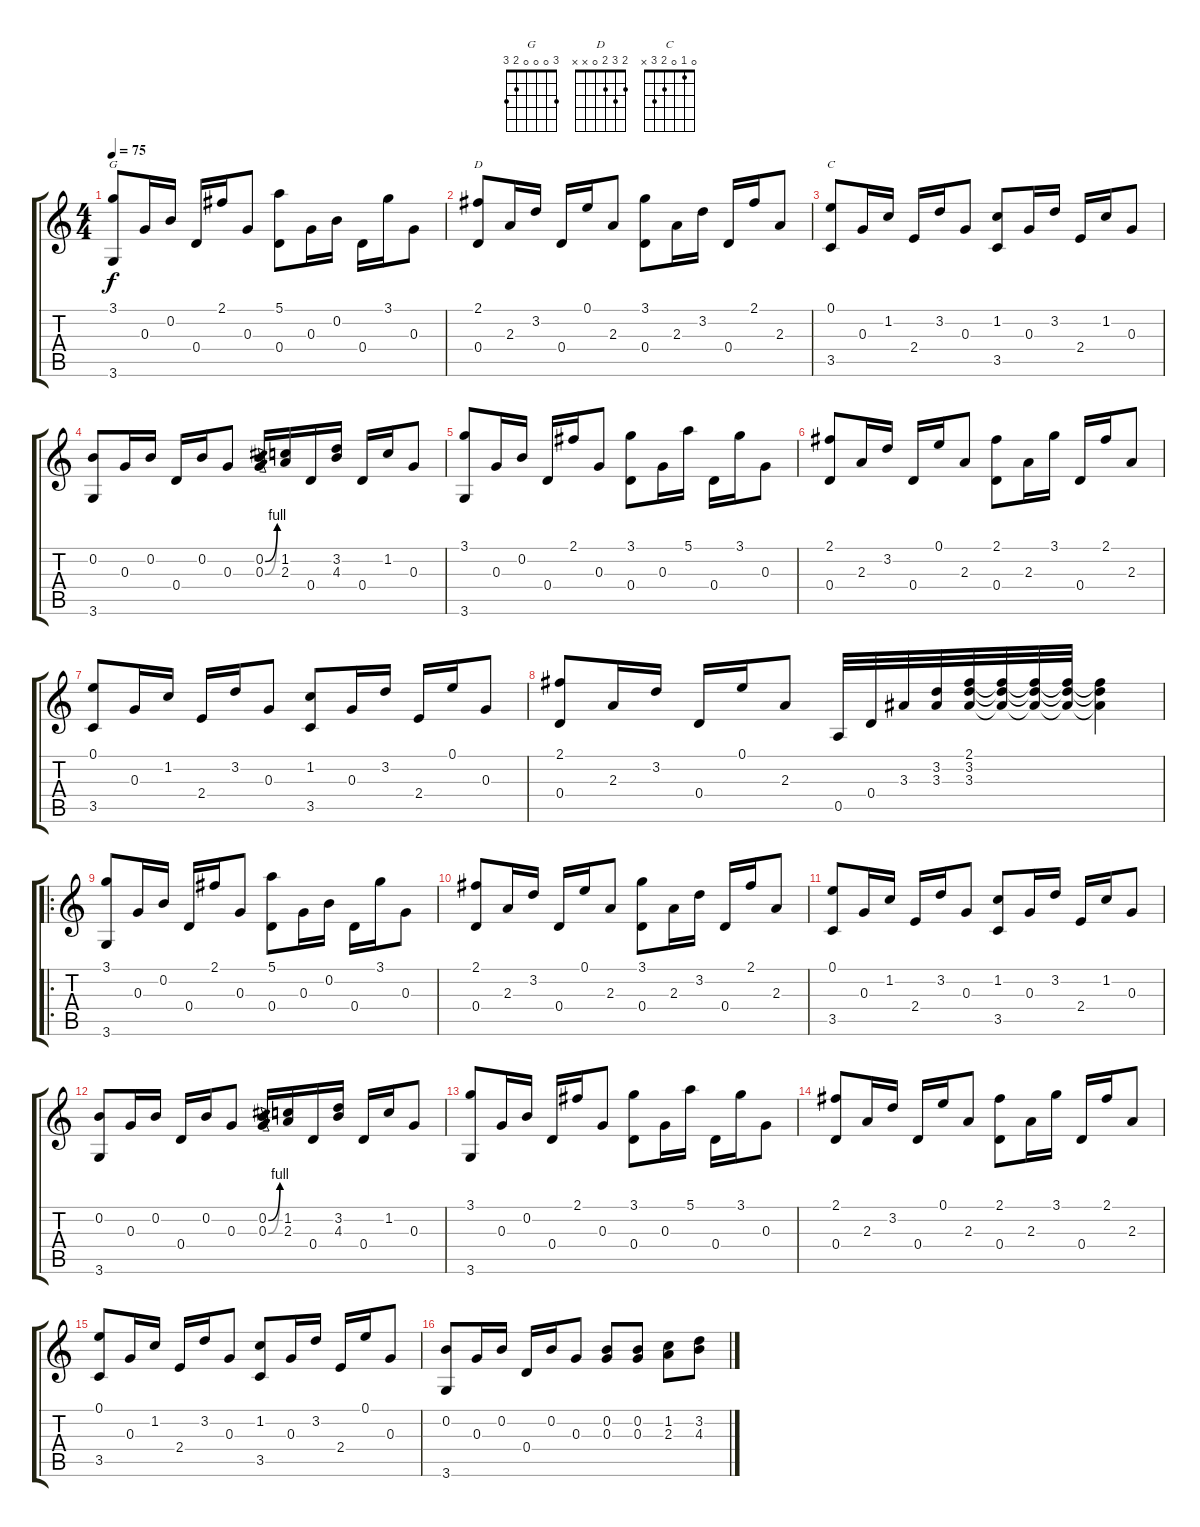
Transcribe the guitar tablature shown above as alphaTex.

\track "" {instrument electricguitarmuted}
\staff {score tabs}
\tuning (E4 B3 G3 D3 A2 E2) {hide}
\chord ("G" 3 0 0 0 2 3)
\chord ("D" 2 3 2 0 x x)
\chord ("C" 0 1 0 2 3 x)
\ts (4 4)
\tempo 75
\clef g2
\ks c
(3.1 3.6).8{ch "G" dy f instrument electricguitarmuted} 0.3.16 0.2.16 0.4.16 2.1.16 0.3.8 (5.1 0.4).8 0.3.16 0.2.16 0.4.16 3.1.16 0.3.8 |
(2.1 0.4).8{ch "D"} 2.3.16 3.2.16 0.4.16 0.1.16 2.3.8 (3.1 0.4).8 2.3.16 3.2.16 0.4.16 2.1.16 2.3.8 |
(0.1 3.5).8{ch "C"} 0.3.16 1.2.16 2.4.16 3.2.16 0.3.8 (1.2 3.5).8 0.3.16 3.2.16 2.4.16 1.2.16 0.3.8 |
(0.2 3.6).8 0.3.16 0.2.16 0.4.16 0.2.16 0.3.8 (0.2{be (bend 0 0 60 4)} 0.3{be (bend 0 0 60 4)}).16 (1.2 2.3).16 0.4.16 (3.2 4.3).16 0.4.16 1.2.16 0.3.8 |
(3.1 3.6).8 0.3.16 0.2.16 0.4.16 2.1.16 0.3.8 (3.1 0.4).8 0.3.16 5.1.16 0.4.16 3.1.16 0.3.8 |
(2.1 0.4).8 2.3.16 3.2.16 0.4.16 0.1.16 2.3.8 (2.1 0.4).8 2.3.16 3.1.16 0.4.16 2.1.16 2.3.8 |
(0.1 3.5).8 0.3.16 1.2.16 2.4.16 3.2.16 0.3.8 (1.2 3.5).8 0.3.16 3.2.16 2.4.16 0.1.16 0.3.8 |
(2.1 0.4).8 2.3.16 3.2.16 0.4.16 0.1.16 2.3.8 0.5.32 0.4.32 3.3.32 (3.2 3.3).32 (2.1 3.2 3.3).32 (2.1{t} 3.2{t} 3.3{t}).32 (2.1{t} 3.2{t} 3.3{t}).32 (2.1{t} 3.2{t} 3.3{t}).32 (2.1{t} 3.2{t} 3.3{t}).4 |
\ro
(3.1 3.6).8 0.3.16 0.2.16 0.4.16 2.1.16 0.3.8 (5.1 0.4).8 0.3.16 0.2.16 0.4.16 3.1.16 0.3.8 |
(2.1 0.4).8 2.3.16 3.2.16 0.4.16 0.1.16 2.3.8 (3.1 0.4).8 2.3.16 3.2.16 0.4.16 2.1.16 2.3.8 |
(0.1 3.5).8 0.3.16 1.2.16 2.4.16 3.2.16 0.3.8 (1.2 3.5).8 0.3.16 3.2.16 2.4.16 1.2.16 0.3.8 |
(0.2 3.6).8 0.3.16 0.2.16 0.4.16 0.2.16 0.3.8 (0.2{be (bend 0 0 60 4)} 0.3{be (bend 0 0 60 4)}).16 (1.2 2.3).16 0.4.16 (3.2 4.3).16 0.4.16 1.2.16 0.3.8 |
(3.1 3.6).8 0.3.16 0.2.16 0.4.16 2.1.16 0.3.8 (3.1 0.4).8 0.3.16 5.1.16 0.4.16 3.1.16 0.3.8 |
(2.1 0.4).8 2.3.16 3.2.16 0.4.16 0.1.16 2.3.8 (2.1 0.4).8 2.3.16 3.1.16 0.4.16 2.1.16 2.3.8 |
(0.1 3.5).8 0.3.16 1.2.16 2.4.16 3.2.16 0.3.8 (1.2 3.5).8 0.3.16 3.2.16 2.4.16 0.1.16 0.3.8 |
(0.2 3.6).8 0.3.16 0.2.16 0.4.16 0.2.16 0.3.8 (0.2 0.3).8 (0.2 0.3).8 (1.2 2.3).8 (3.2 4.3).8
